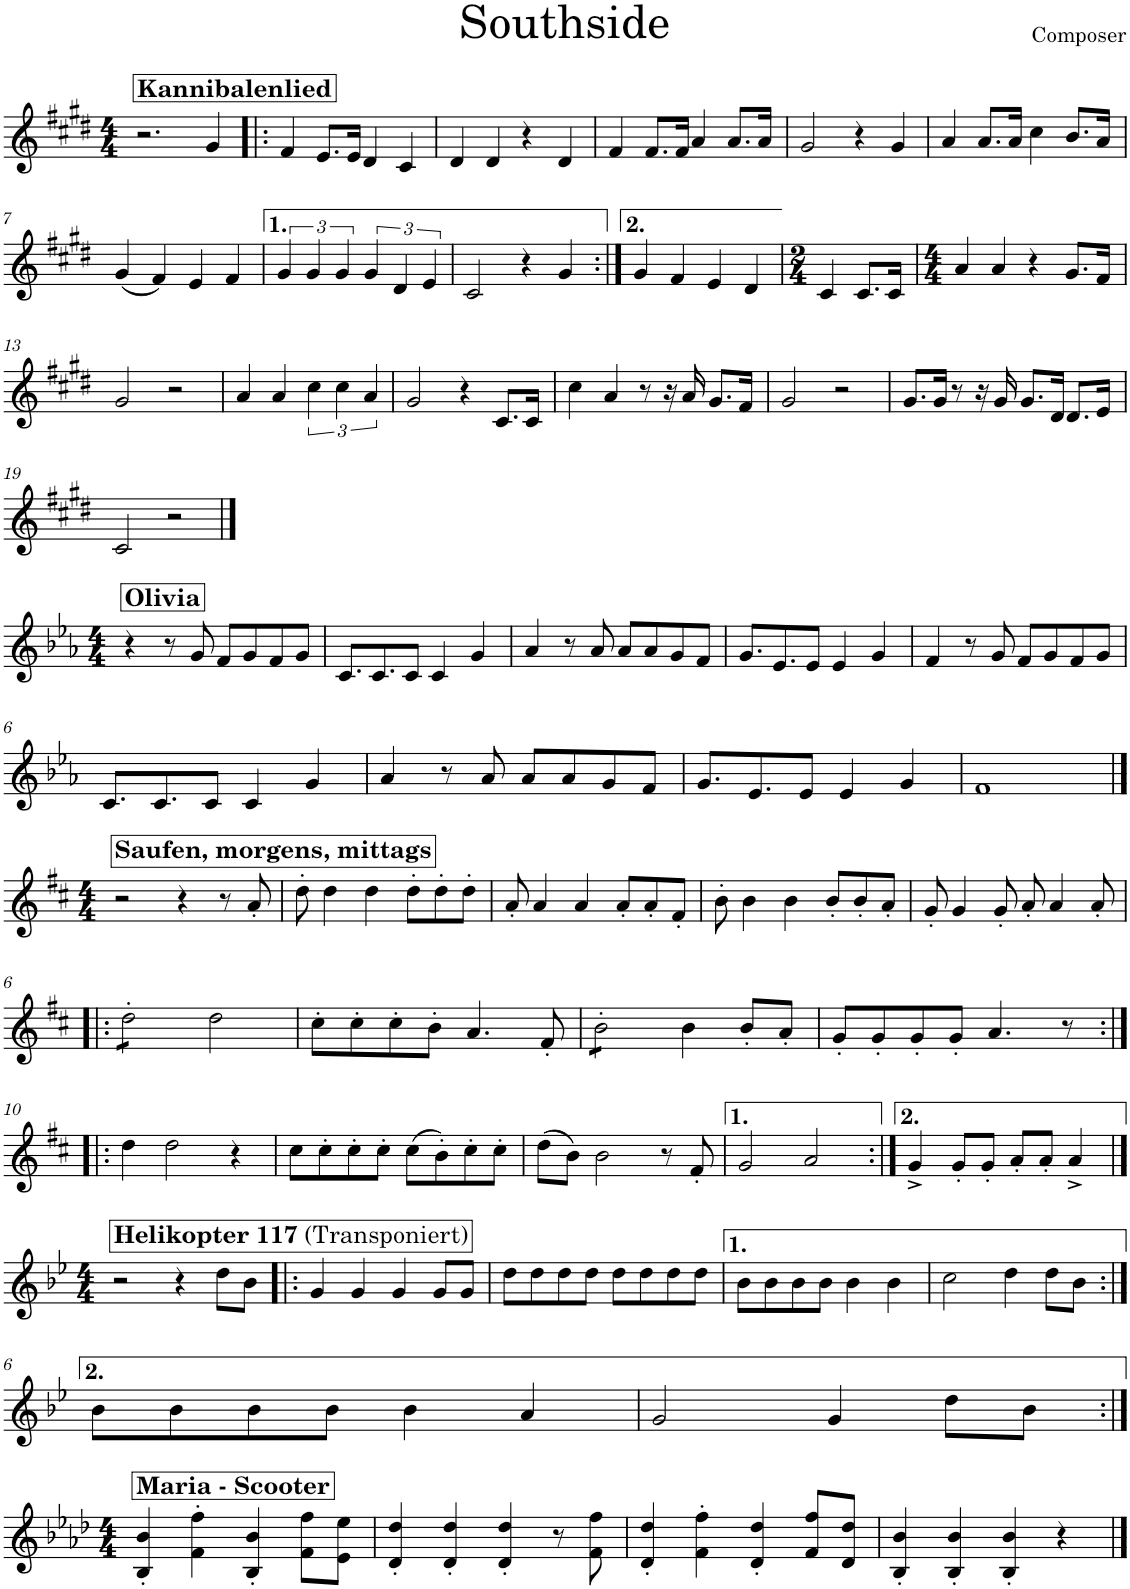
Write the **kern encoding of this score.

**kern
*part1
*staff1
*I"Bb Trumpet
*I'Bb Tpt.
*clefG2
*Trd1c2
*k[f#c#g#d#]
*M4/4
=1
!LO:TX:a:B:t=Kannibalenlied
2.r
4g#/
=2!|:
4f#/
8.e/L
16e/Jk
4d#/
4c#/
=3
4d#/
4d#/
4r
4d#/
=4
4f#/
8.f#/L
16f#/Jk
4a/
8.a/L
16a/Jk
=5
2g#/
4r
4g#/
=6
4a/
8.a/L
16a/Jk
4cc#\
8.b/L
16a/Jk
!!LO:LB:g=z
=7
(4g#/
4f#/)
4e/
4f#/
=8
6g#/
6g#/
6g#/
6g#/
6d#/
6e/
=9
2c#/
4r
4g#/
=10:|!
4g#/
4f#/
4e/
4d#/
=11
*M2/4
4c#/
8.c#/L
16c#/Jk
=12
*M4/4
4a/
4a/
4r
8.g#/L
16f#/Jk
!!LO:LB:g=z
=13
2g#/
2r
=14
4a/
4a/
6cc#\
6cc#\
6a/
=15
2g#/
4r
8.c#/L
16c#/Jk
=16
4cc#\
4a/
8r
16r
16a/
8.g#/L
16f#/Jk
=17
2g#/
2r
=18
8.g#/L
16g#/Jk
8r
16r
16g#/
8.g#/L
16d#/Jk
8.d#/L
16e/Jk
!!LO:LB:g=z
=19
2c#/
2r
!!LO:LB:g=z
==1
*k[b-e-a-]
*M4/4
!LO:TX:a:B:t=Olivia
4r
8r
8g/
8f/L
8g/
8f/
8g/J
=2
8.c/L
8.c/
8c/J
4c/
4g/
=3
4a-/
8r
8a-/
8a-/L
8a-/
8g/
8f/J
=4
8.g/L
8.e-/
8e-/J
4e-/
4g/
=5
4f/
8r
8g/
8f/L
8g/
8f/
8g/J
!!LO:LB:g=z
=6
8.c/L
8.c/
8c/J
4c/
4g/
=7
4a-/
8r
8a-/
8a-/L
8a-/
8g/
8f/J
=8
8.g/L
8.e-/
8e-/J
4e-/
4g/
=9
1f
!!LO:LB:g=z
==1
*k[f#c#]
*M4/4
!LO:TX:a:B:t=Saufen, morgens, mittags
2r
4r
8r
8a'/
=2
8dd'\
4dd\
4dd\
8dd'\L
8dd'\
8dd'\J
=3
8a'/
4a/
4a/
8a'/L
8a'/
8f#'/J
=4
8b'\
4b\
4b\
8b'/L
8b'/
8a'/J
=5
8g'/
4g/
8g'/
8a'/
4a/
8a'/
!!LO:LB:g=z
=6!|:
*tremolo
8dd'\L
8dd'\
8dd'\
8dd'\J
*Xtremolo
2dd\
=7
8cc#'\L
8cc#'\
8cc#'\
8b'\J
4.a/
8f#'/
=8
*tremolo
8b'\L
8b'\
8b'\
8b'\J
*Xtremolo
4b\
8b'/L
8a'/J
=9
8g'/L
8g'/
8g'/
8g'/J
4.a/
8r
!!LO:LB:g=z
=10:|!|:
4dd\
2dd\
4r
=11
8cc#\L
8cc#'\
8cc#'\
8cc#'\J
(8cc#\L
8b'\)
8cc#'\
8cc#'\J
=12
(8dd\L
8b\J)
2b\
8r
8f#'/
=13
2g/
2a/
=14:|!
4g^/
8g'/L
8g'/J
8a'/L
8a'/J
4a^/
!!LO:LB:g=z
==1
*k[b-e-]
*M4/4
!LO:TX:a:B:t=Helikopter 117
!LO:TX:a:t=(Transponiert)
2r
4r
8dd\L
8b-\J
=2!|:
4g/
4g/
4g/
8g/L
8g/J
=3
8dd\L
8dd\
8dd\
8dd\J
8dd\L
8dd\
8dd\
8dd\J
=4
8b-\L
8b-\
8b-\
8b-\J
4b-\
4b-\
=5
2cc\
4dd\
8dd\L
8b-\J
!!LO:LB:g=z
=6:|!
8b-\L
8b-\
8b-\
8b-\J
4b-\
4a/
=7
2g/
4g/
8dd\L
8b-\J
!!LO:LB:g=z
=1:|!
*k[b-e-a-d-]
*M4/4
!LO:TX:a:B:t=Maria - Scooter
4B-/' 4b-/'
4f\' 4ff\'
4B-/' 4b-/'
8f\ 8ff\L
8e-\ 8ee-\J
=2
4d-/' 4dd-/'
4d-/' 4dd-/'
4d-/' 4dd-/'
8r
8f\ 8ff\
=3
4d-/' 4dd-/'
4f\' 4ff\'
4d-/' 4dd-/'
8f/ 8ff/L
8d-/ 8dd-/J
=4
4B-/' 4b-/'
4B-/' 4b-/'
4B-/' 4b-/'
4r
==
*-
